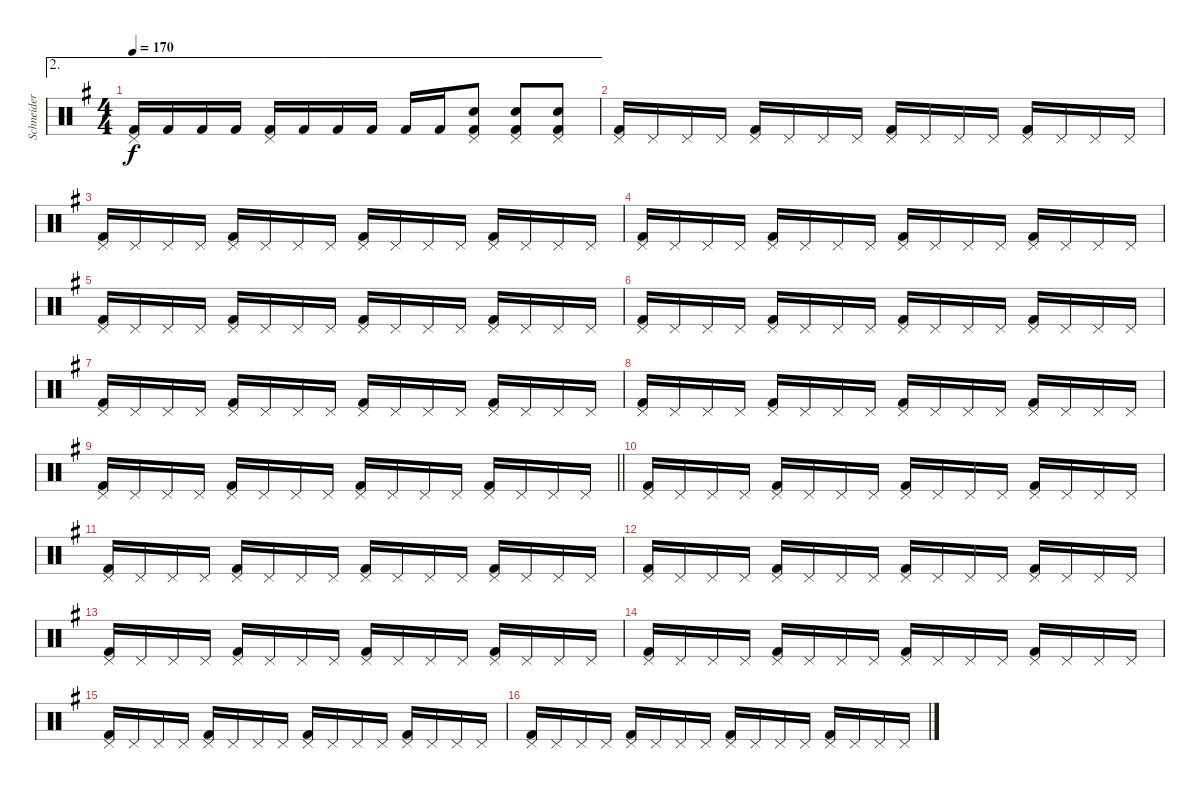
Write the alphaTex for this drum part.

\track ("Schneider" "Schneider") {instrument percussion}
\staff {score}
\articulation defaults
\ae 2
\ts (4 4)
\tempo 170
\clef neutral
\ks g
("Pedal Hi-Hat (hit)" "Kick (hit) 2").16{dy f} "Kick (hit) 2".16 "Kick (hit) 2".16 "Kick (hit) 2".16 ("Pedal Hi-Hat (hit)" "Kick (hit) 2").16 "Kick (hit) 2".16 "Kick (hit) 2".16 "Kick (hit) 2".16 "Kick (hit) 2".16 "Kick (hit) 2".16 ("Pedal Hi-Hat (hit)" "Electric Snare (hit)" "Kick (hit) 2").8 ("Pedal Hi-Hat (hit)" "Electric Snare (hit)" "Kick (hit) 2").8 ("Pedal Hi-Hat (hit)" "Electric Snare (hit)" "Kick (hit) 2").8 |
("Pedal Hi-Hat (hit)" "Kick (hit) 2").16{volume 10} "Pedal Hi-Hat (hit)".16 "Pedal Hi-Hat (hit)".16 "Pedal Hi-Hat (hit)".16 ("Pedal Hi-Hat (hit)" "Kick (hit) 2").16 "Pedal Hi-Hat (hit)".16 "Pedal Hi-Hat (hit)".16 "Pedal Hi-Hat (hit)".16 ("Pedal Hi-Hat (hit)" "Kick (hit) 2").16 "Pedal Hi-Hat (hit)".16 "Pedal Hi-Hat (hit)".16 "Pedal Hi-Hat (hit)".16 ("Pedal Hi-Hat (hit)" "Kick (hit) 2").16 "Pedal Hi-Hat (hit)".16 "Pedal Hi-Hat (hit)".16 "Pedal Hi-Hat (hit)".16 |
("Pedal Hi-Hat (hit)" "Kick (hit) 2").16{volume 10} "Pedal Hi-Hat (hit)".16 "Pedal Hi-Hat (hit)".16 "Pedal Hi-Hat (hit)".16 ("Pedal Hi-Hat (hit)" "Kick (hit) 2").16 "Pedal Hi-Hat (hit)".16 "Pedal Hi-Hat (hit)".16 "Pedal Hi-Hat (hit)".16 ("Pedal Hi-Hat (hit)" "Kick (hit) 2").16 "Pedal Hi-Hat (hit)".16 "Pedal Hi-Hat (hit)".16 "Pedal Hi-Hat (hit)".16 ("Pedal Hi-Hat (hit)" "Kick (hit) 2").16 "Pedal Hi-Hat (hit)".16 "Pedal Hi-Hat (hit)".16 "Pedal Hi-Hat (hit)".16 |
("Pedal Hi-Hat (hit)" "Kick (hit) 2").16{volume 10} "Pedal Hi-Hat (hit)".16 "Pedal Hi-Hat (hit)".16 "Pedal Hi-Hat (hit)".16 ("Pedal Hi-Hat (hit)" "Kick (hit) 2").16 "Pedal Hi-Hat (hit)".16 "Pedal Hi-Hat (hit)".16 "Pedal Hi-Hat (hit)".16 ("Pedal Hi-Hat (hit)" "Kick (hit) 2").16 "Pedal Hi-Hat (hit)".16 "Pedal Hi-Hat (hit)".16 "Pedal Hi-Hat (hit)".16 ("Pedal Hi-Hat (hit)" "Kick (hit) 2").16 "Pedal Hi-Hat (hit)".16 "Pedal Hi-Hat (hit)".16 "Pedal Hi-Hat (hit)".16 |
("Pedal Hi-Hat (hit)" "Kick (hit) 2").16{volume 10} "Pedal Hi-Hat (hit)".16 "Pedal Hi-Hat (hit)".16 "Pedal Hi-Hat (hit)".16 ("Pedal Hi-Hat (hit)" "Kick (hit) 2").16 "Pedal Hi-Hat (hit)".16 "Pedal Hi-Hat (hit)".16 "Pedal Hi-Hat (hit)".16 ("Pedal Hi-Hat (hit)" "Kick (hit) 2").16 "Pedal Hi-Hat (hit)".16 "Pedal Hi-Hat (hit)".16 "Pedal Hi-Hat (hit)".16 ("Pedal Hi-Hat (hit)" "Kick (hit) 2").16 "Pedal Hi-Hat (hit)".16 "Pedal Hi-Hat (hit)".16 "Pedal Hi-Hat (hit)".16 |
("Pedal Hi-Hat (hit)" "Kick (hit) 2").16{volume 10} "Pedal Hi-Hat (hit)".16 "Pedal Hi-Hat (hit)".16 "Pedal Hi-Hat (hit)".16 ("Pedal Hi-Hat (hit)" "Kick (hit) 2").16 "Pedal Hi-Hat (hit)".16 "Pedal Hi-Hat (hit)".16 "Pedal Hi-Hat (hit)".16 ("Pedal Hi-Hat (hit)" "Kick (hit) 2").16 "Pedal Hi-Hat (hit)".16 "Pedal Hi-Hat (hit)".16 "Pedal Hi-Hat (hit)".16 ("Pedal Hi-Hat (hit)" "Kick (hit) 2").16 "Pedal Hi-Hat (hit)".16 "Pedal Hi-Hat (hit)".16 "Pedal Hi-Hat (hit)".16 |
("Pedal Hi-Hat (hit)" "Kick (hit) 2").16{volume 10} "Pedal Hi-Hat (hit)".16 "Pedal Hi-Hat (hit)".16 "Pedal Hi-Hat (hit)".16 ("Pedal Hi-Hat (hit)" "Kick (hit) 2").16 "Pedal Hi-Hat (hit)".16 "Pedal Hi-Hat (hit)".16 "Pedal Hi-Hat (hit)".16 ("Pedal Hi-Hat (hit)" "Kick (hit) 2").16 "Pedal Hi-Hat (hit)".16 "Pedal Hi-Hat (hit)".16 "Pedal Hi-Hat (hit)".16 ("Pedal Hi-Hat (hit)" "Kick (hit) 2").16 "Pedal Hi-Hat (hit)".16 "Pedal Hi-Hat (hit)".16 "Pedal Hi-Hat (hit)".16 |
("Pedal Hi-Hat (hit)" "Kick (hit) 2").16{volume 10} "Pedal Hi-Hat (hit)".16 "Pedal Hi-Hat (hit)".16 "Pedal Hi-Hat (hit)".16 ("Pedal Hi-Hat (hit)" "Kick (hit) 2").16 "Pedal Hi-Hat (hit)".16 "Pedal Hi-Hat (hit)".16 "Pedal Hi-Hat (hit)".16 ("Pedal Hi-Hat (hit)" "Kick (hit) 2").16 "Pedal Hi-Hat (hit)".16 "Pedal Hi-Hat (hit)".16 "Pedal Hi-Hat (hit)".16 ("Pedal Hi-Hat (hit)" "Kick (hit) 2").16 "Pedal Hi-Hat (hit)".16 "Pedal Hi-Hat (hit)".16 "Pedal Hi-Hat (hit)".16 |
\barLineRight lightlight
("Pedal Hi-Hat (hit)" "Kick (hit) 2").16{volume 10} "Pedal Hi-Hat (hit)".16 "Pedal Hi-Hat (hit)".16 "Pedal Hi-Hat (hit)".16 ("Pedal Hi-Hat (hit)" "Kick (hit) 2").16 "Pedal Hi-Hat (hit)".16 "Pedal Hi-Hat (hit)".16 "Pedal Hi-Hat (hit)".16 ("Pedal Hi-Hat (hit)" "Kick (hit) 2").16 "Pedal Hi-Hat (hit)".16 "Pedal Hi-Hat (hit)".16 "Pedal Hi-Hat (hit)".16 ("Pedal Hi-Hat (hit)" "Kick (hit) 2").16 "Pedal Hi-Hat (hit)".16 "Pedal Hi-Hat (hit)".16 "Pedal Hi-Hat (hit)".16 |
("Pedal Hi-Hat (hit)" "Kick (hit) 2").16{volume 14} "Pedal Hi-Hat (hit)".16 "Pedal Hi-Hat (hit)".16 "Pedal Hi-Hat (hit)".16 ("Pedal Hi-Hat (hit)" "Kick (hit) 2").16 "Pedal Hi-Hat (hit)".16 "Pedal Hi-Hat (hit)".16 "Pedal Hi-Hat (hit)".16 ("Pedal Hi-Hat (hit)" "Kick (hit) 2").16 "Pedal Hi-Hat (hit)".16 "Pedal Hi-Hat (hit)".16 "Pedal Hi-Hat (hit)".16 ("Pedal Hi-Hat (hit)" "Kick (hit) 2").16 "Pedal Hi-Hat (hit)".16 "Pedal Hi-Hat (hit)".16 "Pedal Hi-Hat (hit)".16 |
("Pedal Hi-Hat (hit)" "Kick (hit) 2").16 "Pedal Hi-Hat (hit)".16 "Pedal Hi-Hat (hit)".16 "Pedal Hi-Hat (hit)".16 ("Pedal Hi-Hat (hit)" "Kick (hit) 2").16 "Pedal Hi-Hat (hit)".16 "Pedal Hi-Hat (hit)".16 "Pedal Hi-Hat (hit)".16 ("Pedal Hi-Hat (hit)" "Kick (hit) 2").16 "Pedal Hi-Hat (hit)".16 "Pedal Hi-Hat (hit)".16 "Pedal Hi-Hat (hit)".16 ("Pedal Hi-Hat (hit)" "Kick (hit) 2").16 "Pedal Hi-Hat (hit)".16 "Pedal Hi-Hat (hit)".16 "Pedal Hi-Hat (hit)".16 |
("Pedal Hi-Hat (hit)" "Kick (hit) 2").16 "Pedal Hi-Hat (hit)".16 "Pedal Hi-Hat (hit)".16 "Pedal Hi-Hat (hit)".16 ("Pedal Hi-Hat (hit)" "Kick (hit) 2").16 "Pedal Hi-Hat (hit)".16 "Pedal Hi-Hat (hit)".16 "Pedal Hi-Hat (hit)".16 ("Pedal Hi-Hat (hit)" "Kick (hit) 2").16 "Pedal Hi-Hat (hit)".16 "Pedal Hi-Hat (hit)".16 "Pedal Hi-Hat (hit)".16 ("Pedal Hi-Hat (hit)" "Kick (hit) 2").16 "Pedal Hi-Hat (hit)".16 "Pedal Hi-Hat (hit)".16 "Pedal Hi-Hat (hit)".16 |
("Pedal Hi-Hat (hit)" "Kick (hit) 2").16 "Pedal Hi-Hat (hit)".16 "Pedal Hi-Hat (hit)".16 "Pedal Hi-Hat (hit)".16 ("Pedal Hi-Hat (hit)" "Kick (hit) 2").16 "Pedal Hi-Hat (hit)".16 "Pedal Hi-Hat (hit)".16 "Pedal Hi-Hat (hit)".16 ("Pedal Hi-Hat (hit)" "Kick (hit) 2").16 "Pedal Hi-Hat (hit)".16 "Pedal Hi-Hat (hit)".16 "Pedal Hi-Hat (hit)".16 ("Pedal Hi-Hat (hit)" "Kick (hit) 2").16 "Pedal Hi-Hat (hit)".16 "Pedal Hi-Hat (hit)".16 "Pedal Hi-Hat (hit)".16 |
("Pedal Hi-Hat (hit)" "Kick (hit) 2").16 "Pedal Hi-Hat (hit)".16 "Pedal Hi-Hat (hit)".16 "Pedal Hi-Hat (hit)".16 ("Pedal Hi-Hat (hit)" "Kick (hit) 2").16 "Pedal Hi-Hat (hit)".16 "Pedal Hi-Hat (hit)".16 "Pedal Hi-Hat (hit)".16 ("Pedal Hi-Hat (hit)" "Kick (hit) 2").16 "Pedal Hi-Hat (hit)".16 "Pedal Hi-Hat (hit)".16 "Pedal Hi-Hat (hit)".16 ("Pedal Hi-Hat (hit)" "Kick (hit) 2").16 "Pedal Hi-Hat (hit)".16 "Pedal Hi-Hat (hit)".16 "Pedal Hi-Hat (hit)".16 |
("Pedal Hi-Hat (hit)" "Kick (hit) 2").16 "Pedal Hi-Hat (hit)".16 "Pedal Hi-Hat (hit)".16 "Pedal Hi-Hat (hit)".16 ("Pedal Hi-Hat (hit)" "Kick (hit) 2").16 "Pedal Hi-Hat (hit)".16 "Pedal Hi-Hat (hit)".16 "Pedal Hi-Hat (hit)".16 ("Pedal Hi-Hat (hit)" "Kick (hit) 2").16 "Pedal Hi-Hat (hit)".16 "Pedal Hi-Hat (hit)".16 "Pedal Hi-Hat (hit)".16 ("Pedal Hi-Hat (hit)" "Kick (hit) 2").16 "Pedal Hi-Hat (hit)".16 "Pedal Hi-Hat (hit)".16 "Pedal Hi-Hat (hit)".16 |
("Pedal Hi-Hat (hit)" "Kick (hit) 2").16 "Pedal Hi-Hat (hit)".16 "Pedal Hi-Hat (hit)".16 "Pedal Hi-Hat (hit)".16 ("Pedal Hi-Hat (hit)" "Kick (hit) 2").16 "Pedal Hi-Hat (hit)".16 "Pedal Hi-Hat (hit)".16 "Pedal Hi-Hat (hit)".16 ("Pedal Hi-Hat (hit)" "Kick (hit) 2").16 "Pedal Hi-Hat (hit)".16 "Pedal Hi-Hat (hit)".16 "Pedal Hi-Hat (hit)".16 ("Pedal Hi-Hat (hit)" "Kick (hit) 2").16 "Pedal Hi-Hat (hit)".16 "Pedal Hi-Hat (hit)".16 "Pedal Hi-Hat (hit)".16
